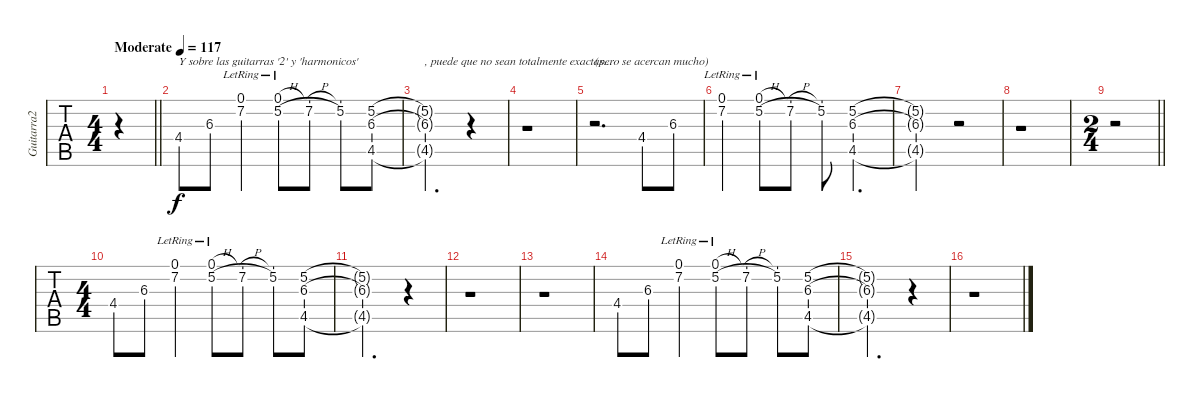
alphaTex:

\track ("Guitarra2" "Guitarra2") {instrument electricguitarjazz}
\staff {tabs}
\tuning (D4 A3 F3 C3 G2 C2) {hide}
\ts (4 4)
\tempo (117 "Moderate")
\clef g2
\barLineRight lightlight
\ks c
|
4.4.8{txt "Y sobre las guitarras '2' y 'harmonicos'"} 6.3.8 (0.1{lr} 7.2).4 (0.1 5.2{h lr}).8 (0.1{t} 7.2{h}).8 (0.1{t} 5.2).8 (5.2 6.3 4.5).8 |
(5.2{t} 6.3{t} 4.5{t}).2{d txt ", puede que no sean totalmente exactas..."} r.4 |
r.1 |
r.2{d txt "(pero se acercan mucho)"} 4.4.8 6.3.8 |
(0.1{lr} 7.2).4 (0.1{lr} 5.2{h lr}).8 (0.1{t} 7.2{h}).8 (0.1{t} 5.2).8 (5.2 6.3 4.5).4{d} |
(5.2{t} 6.3{t} 4.5{t}).2 r.2 |
r.1 |
\ts (2 4)
\barLineRight lightlight
r.2 |
\ts (4 4)
4.4.8 6.3.8 (0.1{lr} 7.2).4 (0.1{lr} 5.2{h}).8 (0.1{t} 7.2{h}).8 (0.1{t} 5.2).8 (5.2 6.3 4.5).8 |
(5.2{t} 6.3{t} 4.5{t}).2{d} r.4 |
r.1 |
r.1 |
4.4.8 6.3.8 (0.1{lr} 7.2).4 (0.1{lr} 5.2{h}).8 (0.1{t} 7.2{h}).8 (0.1{t} 5.2).8 (5.2 6.3 4.5).8 |
(5.2{t} 6.3{t} 4.5{t}).2{d} r.4 |
r.1
